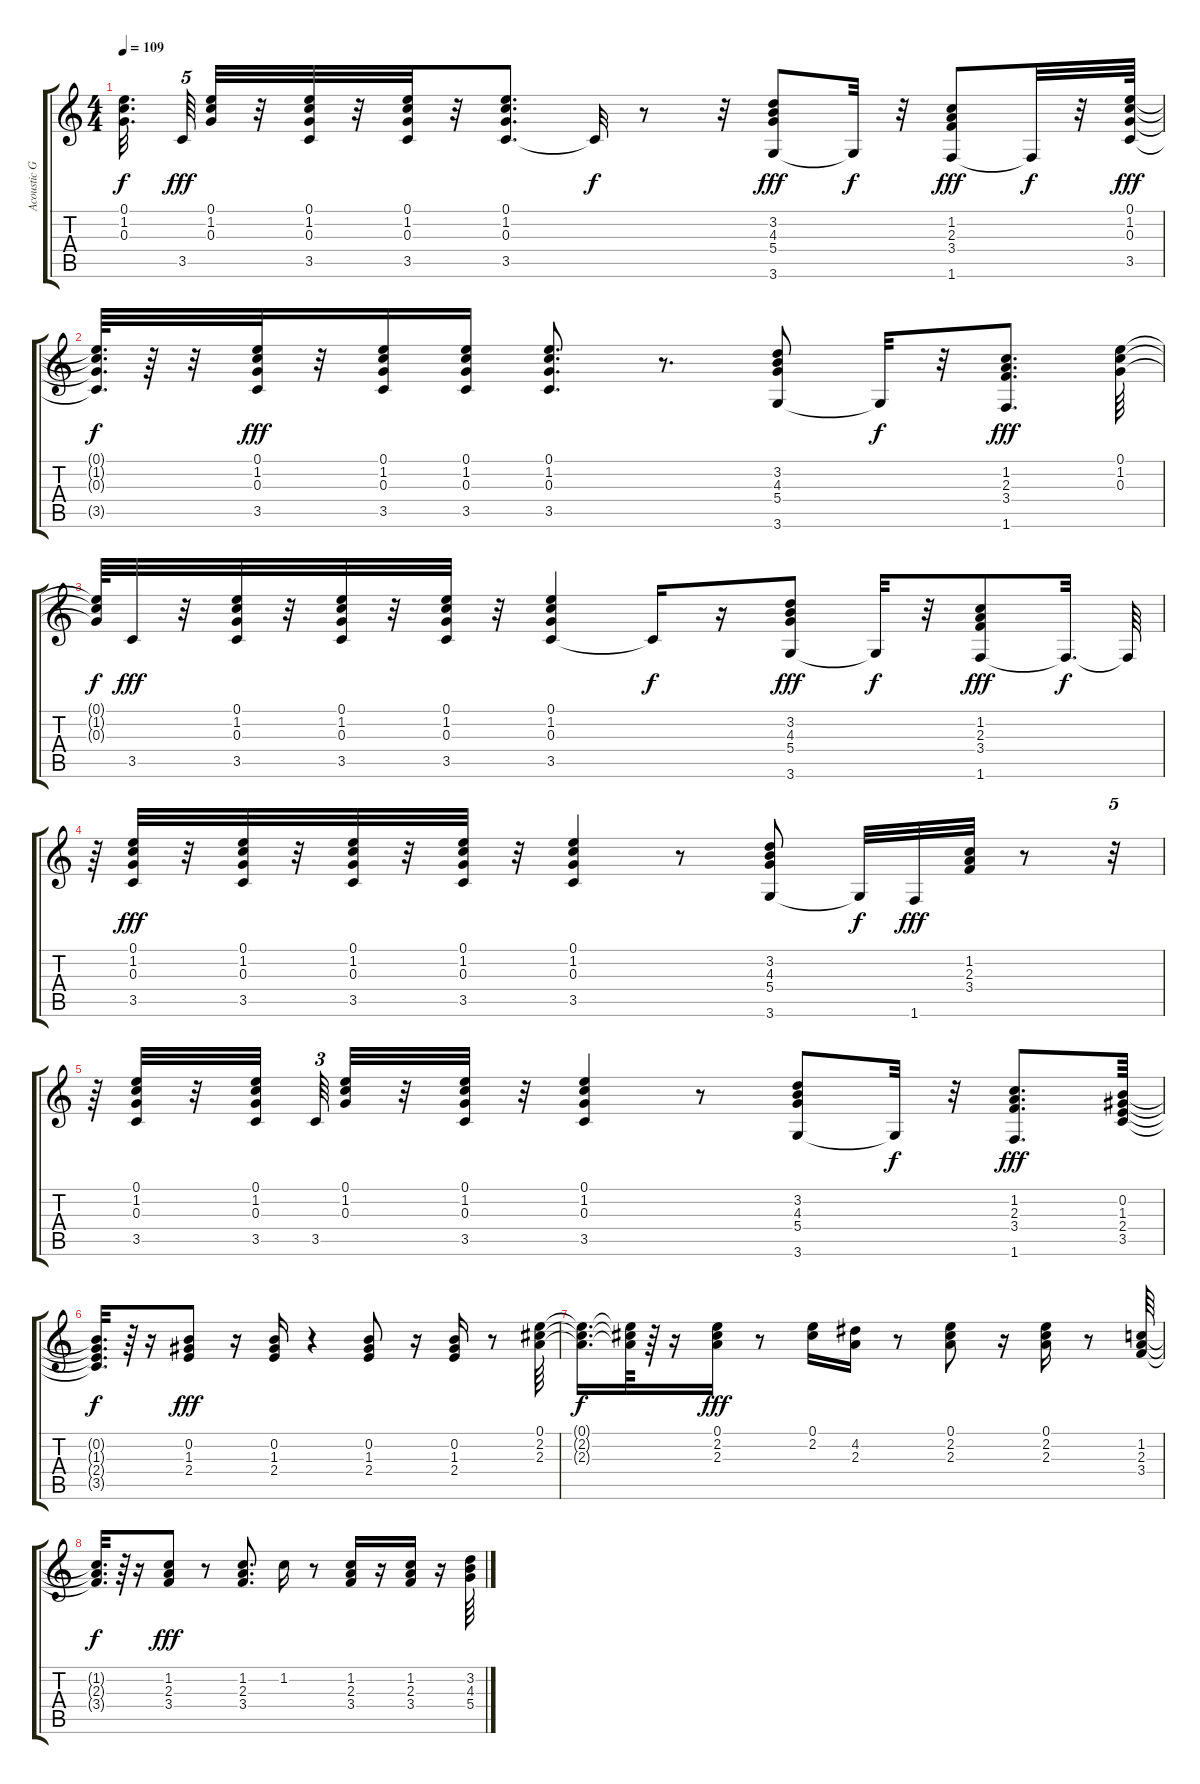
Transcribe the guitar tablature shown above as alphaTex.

\track ("Acoustic Guitar" "Acoustic G") {instrument acousticguitarsteel}
\staff {score tabs}
\tuning (E4 B3 G3 D3 A2 E2) {hide}
\ts (4 4)
\tempo 109
\clef g2
\ks c
(0.1{t} 1.2{t} 0.3{t}).32{d dy f beam splitsecondary} 3.5.64{tu (5 4) dy fff} (0.1 1.2 0.3).32 r.32 (0.1 1.2 0.3 3.5).32 r.32 (0.1 1.2 0.3 3.5).32 r.32 (0.1 1.2 0.3 3.5).8{d} 3.5{t}.32{dy f} r.8 r.32 (3.2 4.3 5.4 3.6).8{dy fff} 3.6{t}.32{dy f} r.32 (1.2 2.3 3.4 1.6).8{dy fff} 1.6{t}.32{dy f} r.32 (0.1 1.2 0.3 3.5).64{dy fff} |
(0.1{t} 1.2{t} 0.3{t} 3.5{t}).64{d dy f} r.64 r.32 (0.1 1.2 0.3 3.5).32{dy fff} r.32 (0.1 1.2 0.3 3.5).16 (0.1 1.2 0.3 3.5).16 (0.1 1.2 0.3 3.5).8{d} r.8{d} (3.2 4.3 5.4 3.6).8 3.6{t}.32{dy f} r.32 (1.2 2.3 3.4 1.6).8{d dy fff} (0.1 1.2 0.3).64 |
(0.1{t} 1.2{t} 0.3{t}).64{dy f} 3.5.32{dy fff} r.32 (0.1 1.2 0.3 3.5).32 r.32 (0.1 1.2 0.3 3.5).32 r.32 (0.1 1.2 0.3 3.5).32 r.32 (0.1 1.2 0.3 3.5).4 3.5{t}.16{dy f} r.16 (3.2 4.3 5.4 3.6).8{dy fff} 3.6{t}.32{dy f} r.32 (1.2 2.3 3.4 1.6).8{dy fff} 1.6{t}.32{d dy f} 1.6{t}.64 |
r.64 (0.1 1.2 0.3 3.5).32{dy fff} r.32 (0.1 1.2 0.3 3.5).32 r.32 (0.1 1.2 0.3 3.5).32 r.32 (0.1 1.2 0.3 3.5).32 r.32 (0.1 1.2 0.3 3.5).4 r.8 (3.2 4.3 5.4 3.6).8 3.6{t}.32{dy f} 1.6.32{dy fff} (1.2 2.3 3.4).32 r.8 r.32{tu (5 4)} |
r.64 (0.1 1.2 0.3 3.5).32 r.32 (0.1 1.2 0.3 3.5).32{beam splitsecondary} 3.5.64{tu (3 2)} (0.1 1.2 0.3).32 r.32 (0.1 1.2 0.3 3.5).32 r.32 (0.1 1.2 0.3 3.5).4 r.8 (3.2 4.3 5.4 3.6).8 3.6{t}.32{dy f} r.32 (1.2 2.3 3.4 1.6).8{d dy fff} (0.2 1.3 2.4 3.5).64 |
(0.2{t} 1.3{t} 2.4{t} 3.5{t}).32{d dy f} r.64 r.16 (0.2 1.3 2.4).8{dy fff} r.16 (0.2 1.3 2.4).16 r.4 (0.2 1.3 2.4).8 r.16 (0.2 1.3 2.4).16 r.8 (0.1 2.2 2.3).64 |
(0.1{t} 2.2{t} 2.3{t}).16{d dy f} (0.1{t} 2.2{t} 2.3{t}).64 r.64 r.16 (0.1 2.2 2.3).16{dy fff} r.8 (0.1 2.2).16 (4.2 2.3).16 r.8 (0.1 2.2 2.3).8 r.16 (0.1 2.2 2.3).16 r.8 (1.2 2.3 3.4).64 |
(1.2{t} 2.3{t} 3.4{t}).32{d dy f} r.64 r.16 (1.2 2.3 3.4).8{dy fff} r.8 (1.2 2.3 3.4).8{d} 1.2.16 r.8 (1.2 2.3 3.4).16 r.16 (1.2 2.3 3.4).16 r.16 (3.2 4.3 5.4).64
